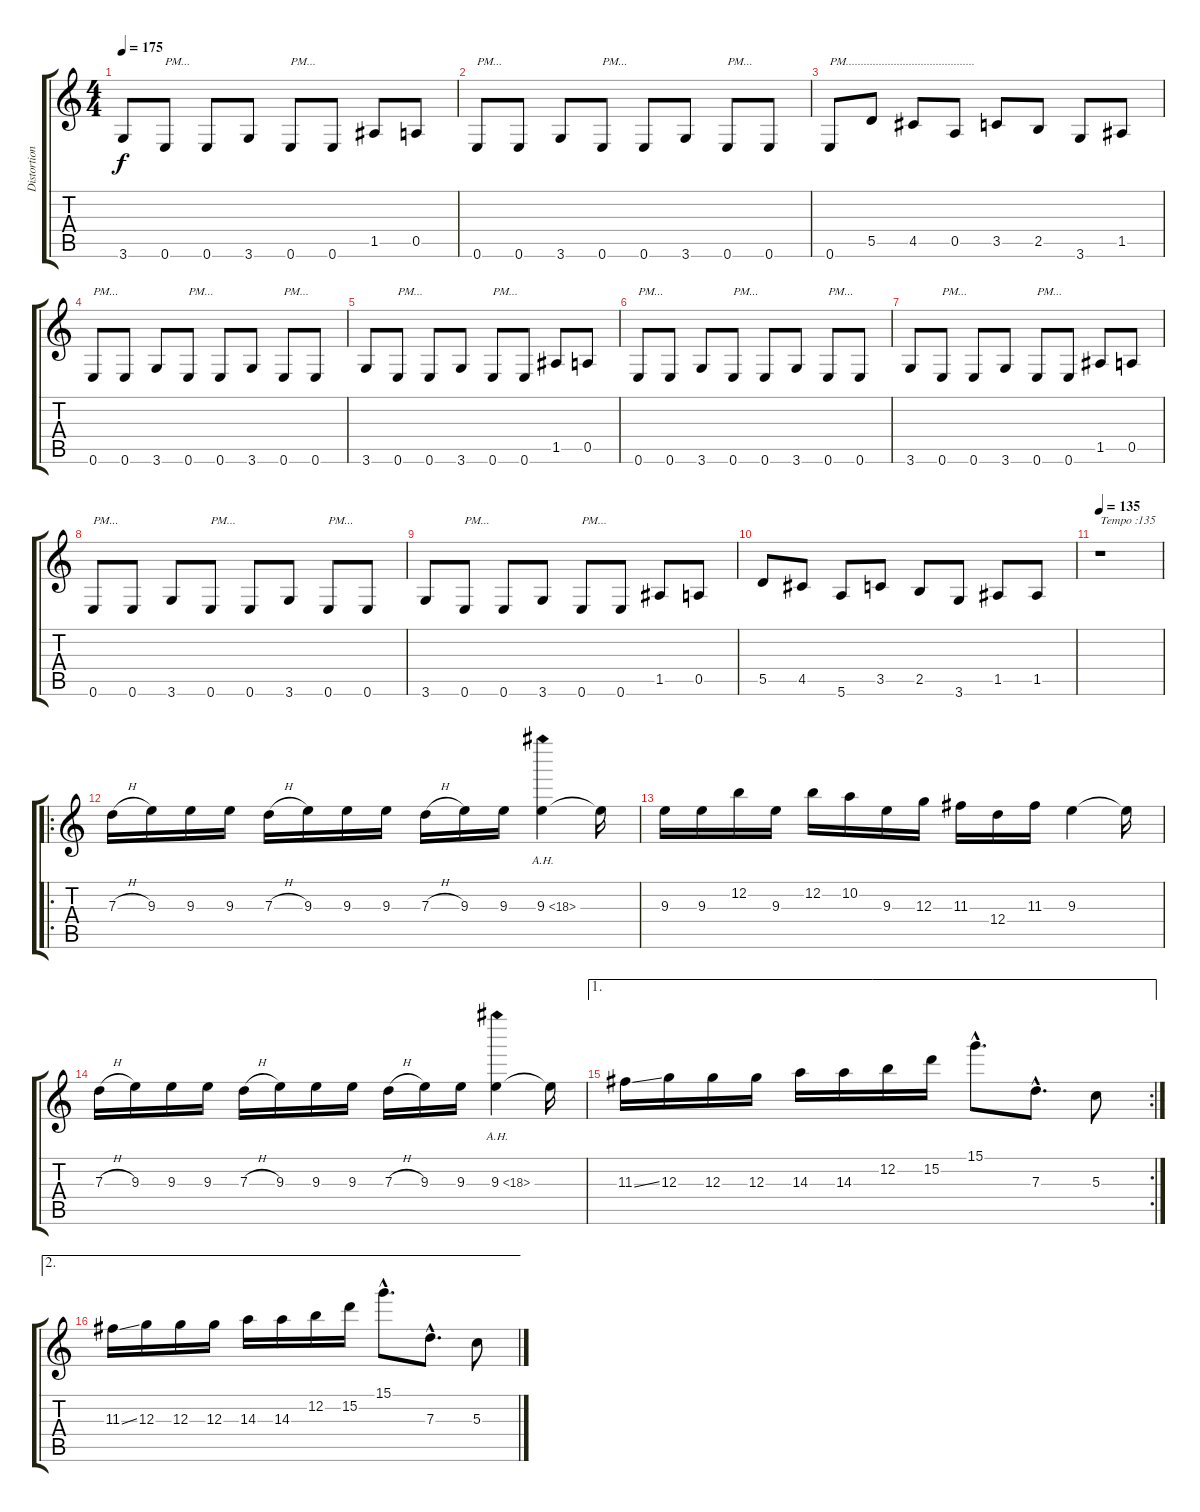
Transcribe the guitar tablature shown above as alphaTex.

\track ("Distortion Guitar" "Distortion") {instrument overdrivenguitar}
\staff {score tabs}
\tuning (E4 B3 G3 D3 A2 E2) {hide}
\ts (4 4)
\tempo 175
\clef g2
\ks c
3.6.8{dy f} 0.6.8{txt "PM..."} 0.6.8 3.6.8 0.6.8{txt "PM..."} 0.6.8 1.5.8 0.5.8 |
0.6.8{txt "PM..."} 0.6.8 3.6.8 0.6.8{txt "PM..."} 0.6.8 3.6.8 0.6.8{txt "PM..."} 0.6.8 |
0.6.8{txt "PM..........................................."} 5.5.8 4.5.8 0.5.8 3.5.8 2.5.8 3.6.8 1.5.8 |
0.6.8{txt "PM..."} 0.6.8 3.6.8 0.6.8{txt "PM..."} 0.6.8 3.6.8 0.6.8{txt "PM..."} 0.6.8 |
3.6.8 0.6.8{txt "PM..."} 0.6.8 3.6.8 0.6.8{txt "PM..."} 0.6.8 1.5.8 0.5.8 |
0.6.8{txt "PM..."} 0.6.8 3.6.8 0.6.8{txt "PM..."} 0.6.8 3.6.8 0.6.8{txt "PM..."} 0.6.8 |
3.6.8 0.6.8{txt "PM..."} 0.6.8 3.6.8 0.6.8{txt "PM..."} 0.6.8 1.5.8 0.5.8 |
0.6.8{txt "PM..."} 0.6.8 3.6.8 0.6.8{txt "PM..."} 0.6.8 3.6.8 0.6.8{txt "PM..."} 0.6.8 |
3.6.8 0.6.8{txt "PM..."} 0.6.8 3.6.8 0.6.8{txt "PM..."} 0.6.8 1.5.8 0.5.8 |
5.5.8 4.5.8 5.6.8 3.5.8 2.5.8 3.6.8 1.5.8 1.5.8 |
\tempo 135
r.1{txt "Tempo :135"} |
\ro
7.3{h}.16 9.3.16 9.3.16 9.3.16 7.3{h}.16 9.3.16 9.3.16 9.3.16 7.3{h}.16 9.3.16 9.3.16 9.3{ah 9}.4 9.3{t}.16 |
9.3.16 9.3.16 12.2.16 9.3.16 12.2.16 10.2.16 9.3.16 12.3.16 11.3.16 12.4.16 11.3.16 9.3.4 9.3{t}.16 |
7.3{h}.16 9.3.16 9.3.16 9.3.16 7.3{h}.16 9.3.16 9.3.16 9.3.16 7.3{h}.16 9.3.16 9.3.16 9.3{ah 9}.4 9.3{t}.16 |
\ae 1
\rc 2
11.3{ss}.16 12.3.16 12.3.16 12.3.16 14.3.16 14.3.16 12.2.16 15.2.16 15.1{hac}.8{d} 7.3{hac}.8{d} 5.3.8 |
\ae 2
11.3{ss}.16 12.3.16 12.3.16 12.3.16 14.3.16 14.3.16 12.2.16 15.2.16 15.1{hac}.8{d} 7.3{hac}.8{d} 5.3.8
